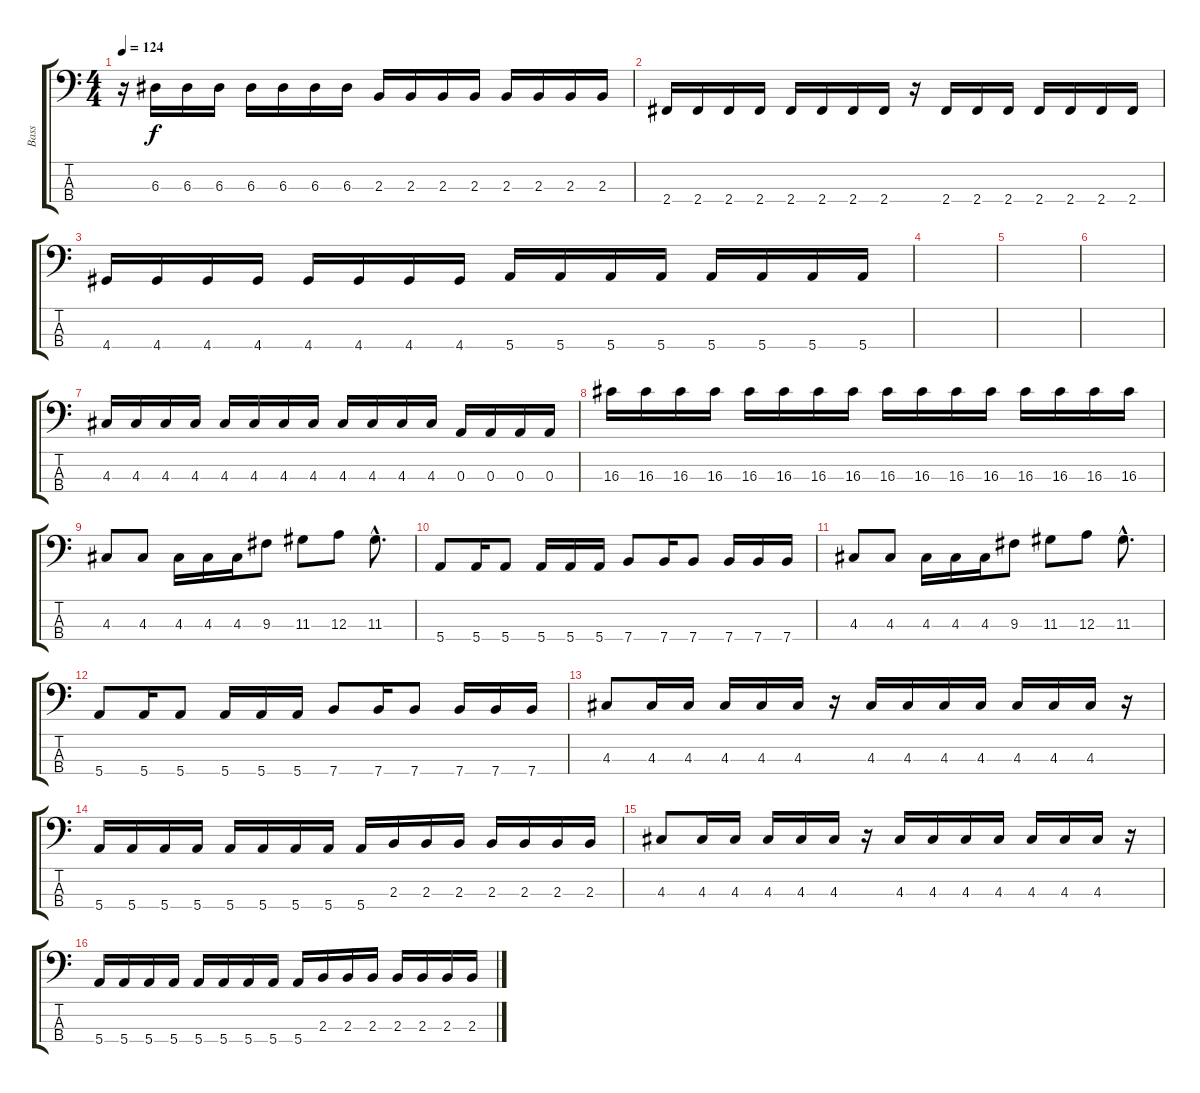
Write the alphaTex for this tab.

\track ("Bass" "Bass") {instrument electricbasspick}
\staff {score tabs}
\tuning (G2 D2 A1 E1) {hide}
\ts (4 4)
\tempo 124
\clef f4
\ks c
r.16{dy f} 6.3.16 6.3.16 6.3.16 6.3.16 6.3.16 6.3.16 6.3.16 2.3.16 2.3.16 2.3.16 2.3.16 2.3.16 2.3.16 2.3.16 2.3.16 |
2.4.16 2.4.16 2.4.16 2.4.16 2.4.16 2.4.16 2.4.16 2.4.16 r.16 2.4.16 2.4.16 2.4.16 2.4.16 2.4.16 2.4.16 2.4.16 |
4.4.16 4.4.16 4.4.16 4.4.16 4.4.16 4.4.16 4.4.16 4.4.16 5.4.16 5.4.16 5.4.16 5.4.16 5.4.16 5.4.16 5.4.16 5.4.16 |
|
|
|
4.3.16 4.3.16 4.3.16 4.3.16 4.3.16 4.3.16 4.3.16 4.3.16 4.3.16 4.3.16 4.3.16 4.3.16 0.3.16 0.3.16 0.3.16 0.3.16 |
16.3.16 16.3.16 16.3.16 16.3.16 16.3.16 16.3.16 16.3.16 16.3.16 16.3.16 16.3.16 16.3.16 16.3.16 16.3.16 16.3.16 16.3.16 16.3.16 |
4.3.8 4.3.8 4.3.16 4.3.16 4.3.16 9.3.8 11.3.8 12.3.8 11.3{hac}.8{d} |
5.4.8 5.4.16 5.4.8 5.4.16 5.4.16 5.4.16 7.4.8 7.4.16 7.4.8 7.4.16 7.4.16 7.4.16 |
4.3.8 4.3.8 4.3.16 4.3.16 4.3.16 9.3.8 11.3.8 12.3.8 11.3{hac}.8{d} |
5.4.8 5.4.16 5.4.8 5.4.16 5.4.16 5.4.16 7.4.8 7.4.16 7.4.8 7.4.16 7.4.16 7.4.16 |
4.3.8 4.3.16 4.3.16 4.3.16 4.3.16 4.3.16 r.16 4.3.16 4.3.16 4.3.16 4.3.16 4.3.16 4.3.16 4.3.16 r.16 |
5.4.16 5.4.16 5.4.16 5.4.16 5.4.16 5.4.16 5.4.16 5.4.16 5.4.16 2.3.16 2.3.16 2.3.16 2.3.16 2.3.16 2.3.16 2.3.16 |
4.3.8 4.3.16 4.3.16 4.3.16 4.3.16 4.3.16 r.16 4.3.16 4.3.16 4.3.16 4.3.16 4.3.16 4.3.16 4.3.16 r.16 |
5.4.16 5.4.16 5.4.16 5.4.16 5.4.16 5.4.16 5.4.16 5.4.16 5.4.16 2.3.16 2.3.16 2.3.16 2.3.16 2.3.16 2.3.16 2.3.16
